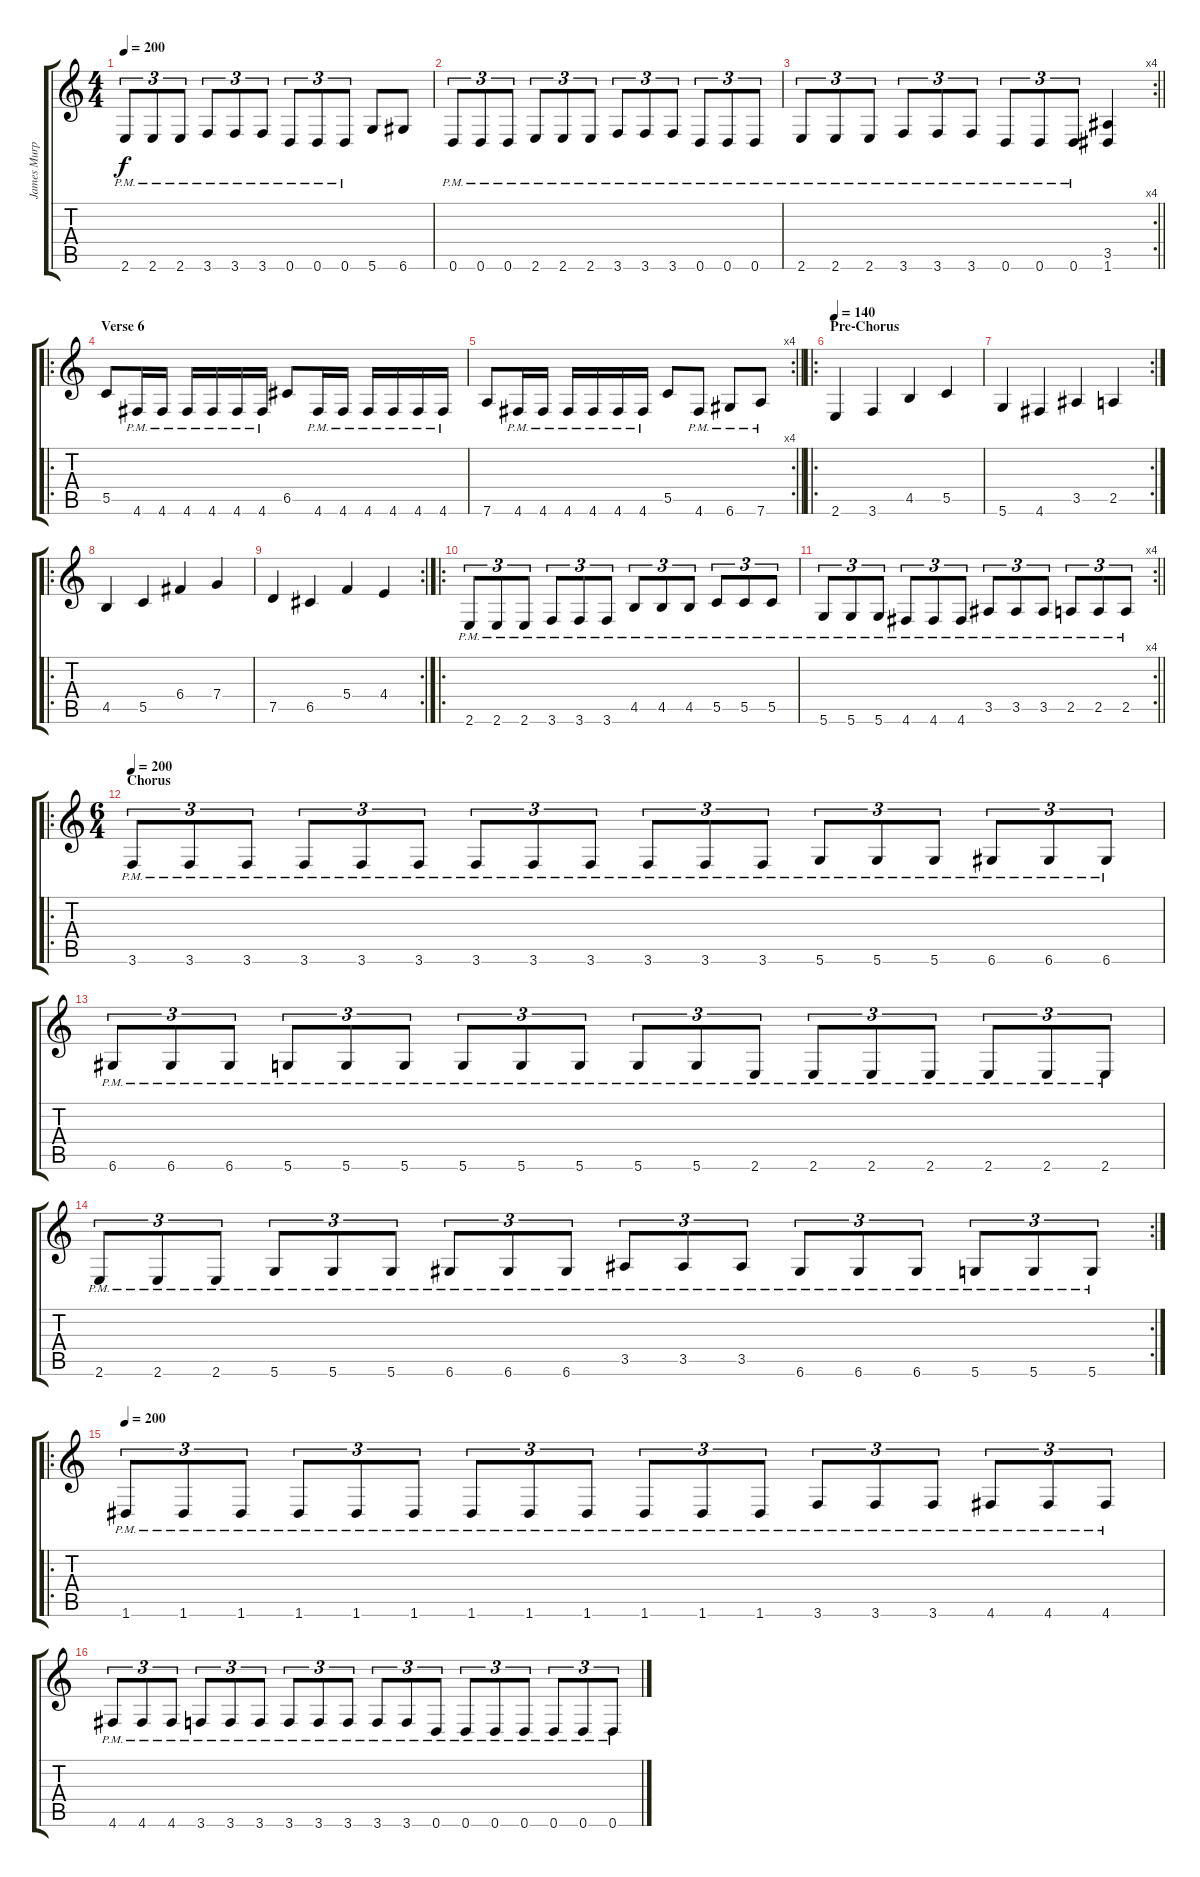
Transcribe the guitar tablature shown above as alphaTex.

\track ("James Murphy" "James Murp") {instrument distortionguitar}
\staff {score tabs}
\tuning (D4 A3 F3 C3 G2 D2) {hide}
\ts (4 4)
\tempo 200
\clef g2
\ks c
2.6{pm}.8{tu (3 2) dy f} 2.6{pm}.8{tu (3 2)} 2.6{pm}.8{tu (3 2)} 3.6{pm}.8{tu (3 2)} 3.6{pm}.8{tu (3 2)} 3.6{pm}.8{tu (3 2)} 0.6{pm}.8{tu (3 2)} 0.6{pm}.8{tu (3 2)} 0.6{pm}.8{tu (3 2)} 5.6.8 6.6.8 |
0.6{pm}.8{tu (3 2)} 0.6{pm}.8{tu (3 2)} 0.6{pm}.8{tu (3 2)} 2.6{pm}.8{tu (3 2)} 2.6{pm}.8{tu (3 2)} 2.6{pm}.8{tu (3 2)} 3.6{pm}.8{tu (3 2)} 3.6{pm}.8{tu (3 2)} 3.6{pm}.8{tu (3 2)} 0.6{pm}.8{tu (3 2)} 0.6{pm}.8{tu (3 2)} 0.6{pm}.8{tu (3 2)} |
\rc 4
\barLineRight lightlight
2.6{pm}.8{tu (3 2)} 2.6{pm}.8{tu (3 2)} 2.6{pm}.8{tu (3 2)} 3.6{pm}.8{tu (3 2)} 3.6{pm}.8{tu (3 2)} 3.6{pm}.8{tu (3 2)} 0.6{pm}.8{tu (3 2)} 0.6{pm}.8{tu (3 2)} 0.6{pm}.8{tu (3 2)} (3.5 1.6).4 |
\ro
\section ("" "Verse 6")
5.5.8 4.6{pm}.16 4.6{pm}.16 4.6{pm}.16 4.6{pm}.16 4.6{pm}.16 4.6{pm}.16 6.5.8 4.6{pm}.16 4.6{pm}.16 4.6{pm}.16 4.6{pm}.16 4.6{pm}.16 4.6{pm}.16 |
\rc 4
\barLineRight lightlight
7.6.8 4.6{pm}.16 4.6{pm}.16 4.6{pm}.16 4.6{pm}.16 4.6{pm}.16 4.6{pm}.16 5.5.8 4.6{pm}.8 6.6{pm}.8 7.6{pm}.8 |
\ro
\section ("" "Pre-Chorus")
\tempo 140
2.6.4 3.6.4 4.5.4 5.5.4 |
\rc 2
5.6.4 4.6.4 3.5.4 2.5.4 |
\ro
4.5.4 5.5.4 6.4.4 7.4.4 |
\rc 2
7.5.4 6.5.4 5.4.4 4.4.4 |
\ro
2.6{pm}.8{tu (3 2)} 2.6{pm}.8{tu (3 2)} 2.6{pm}.8{tu (3 2)} 3.6{pm}.8{tu (3 2)} 3.6{pm}.8{tu (3 2)} 3.6{pm}.8{tu (3 2)} 4.5{pm}.8{tu (3 2)} 4.5{pm}.8{tu (3 2)} 4.5{pm}.8{tu (3 2)} 5.5{pm}.8{tu (3 2)} 5.5{pm}.8{tu (3 2)} 5.5{pm}.8{tu (3 2)} |
\rc 4
\barLineRight lightlight
5.6{pm}.8{tu (3 2)} 5.6{pm}.8{tu (3 2)} 5.6{pm}.8{tu (3 2)} 4.6{pm}.8{tu (3 2)} 4.6{pm}.8{tu (3 2)} 4.6{pm}.8{tu (3 2)} 3.5{pm}.8{tu (3 2)} 3.5{pm}.8{tu (3 2)} 3.5{pm}.8{tu (3 2)} 2.5{pm}.8{tu (3 2)} 2.5{pm}.8{tu (3 2)} 2.5{pm}.8{tu (3 2)} |
\ro
\ts (6 4)
\section ("" "Chorus")
\tempo 200
3.6{pm}.8{tu (3 2)} 3.6{pm}.8{tu (3 2)} 3.6{pm}.8{tu (3 2)} 3.6{pm}.8{tu (3 2)} 3.6{pm}.8{tu (3 2)} 3.6{pm}.8{tu (3 2)} 3.6{pm}.8{tu (3 2)} 3.6{pm}.8{tu (3 2)} 3.6{pm}.8{tu (3 2)} 3.6{pm}.8{tu (3 2)} 3.6{pm}.8{tu (3 2)} 3.6{pm}.8{tu (3 2)} 5.6{pm}.8{tu (3 2)} 5.6{pm}.8{tu (3 2)} 5.6{pm}.8{tu (3 2)} 6.6{pm}.8{tu (3 2)} 6.6{pm}.8{tu (3 2)} 6.6{pm}.8{tu (3 2)} |
6.6{pm}.8{tu (3 2)} 6.6{pm}.8{tu (3 2)} 6.6{pm}.8{tu (3 2)} 5.6{pm}.8{tu (3 2)} 5.6{pm}.8{tu (3 2)} 5.6{pm}.8{tu (3 2)} 5.6{pm}.8{tu (3 2)} 5.6{pm}.8{tu (3 2)} 5.6{pm}.8{tu (3 2)} 5.6{pm}.8{tu (3 2)} 5.6{pm}.8{tu (3 2)} 2.6{pm}.8{tu (3 2)} 2.6{pm}.8{tu (3 2)} 2.6{pm}.8{tu (3 2)} 2.6{pm}.8{tu (3 2)} 2.6{pm}.8{tu (3 2)} 2.6{pm}.8{tu (3 2)} 2.6{pm}.8{tu (3 2)} |
\rc 2
2.6{pm}.8{tu (3 2)} 2.6{pm}.8{tu (3 2)} 2.6{pm}.8{tu (3 2)} 5.6{pm}.8{tu (3 2)} 5.6{pm}.8{tu (3 2)} 5.6{pm}.8{tu (3 2)} 6.6{pm}.8{tu (3 2)} 6.6{pm}.8{tu (3 2)} 6.6{pm}.8{tu (3 2)} 3.5{pm}.8{tu (3 2)} 3.5{pm}.8{tu (3 2)} 3.5{pm}.8{tu (3 2)} 6.6{pm}.8{tu (3 2)} 6.6{pm}.8{tu (3 2)} 6.6{pm}.8{tu (3 2)} 5.6{pm}.8{tu (3 2)} 5.6{pm}.8{tu (3 2)} 5.6{pm}.8{tu (3 2)} |
\ro
\tempo 200
1.6{pm}.8{tu (3 2)} 1.6{pm}.8{tu (3 2)} 1.6{pm}.8{tu (3 2)} 1.6{pm}.8{tu (3 2)} 1.6{pm}.8{tu (3 2)} 1.6{pm}.8{tu (3 2)} 1.6{pm}.8{tu (3 2)} 1.6{pm}.8{tu (3 2)} 1.6{pm}.8{tu (3 2)} 1.6{pm}.8{tu (3 2)} 1.6{pm}.8{tu (3 2)} 1.6{pm}.8{tu (3 2)} 3.6{pm}.8{tu (3 2)} 3.6{pm}.8{tu (3 2)} 3.6{pm}.8{tu (3 2)} 4.6{pm}.8{tu (3 2)} 4.6{pm}.8{tu (3 2)} 4.6{pm}.8{tu (3 2)} |
4.6{pm}.8{tu (3 2)} 4.6{pm}.8{tu (3 2)} 4.6{pm}.8{tu (3 2)} 3.6{pm}.8{tu (3 2)} 3.6{pm}.8{tu (3 2)} 3.6{pm}.8{tu (3 2)} 3.6{pm}.8{tu (3 2)} 3.6{pm}.8{tu (3 2)} 3.6{pm}.8{tu (3 2)} 3.6{pm}.8{tu (3 2)} 3.6{pm}.8{tu (3 2)} 0.6{pm}.8{tu (3 2)} 0.6{pm}.8{tu (3 2)} 0.6{pm}.8{tu (3 2)} 0.6{pm}.8{tu (3 2)} 0.6{pm}.8{tu (3 2)} 0.6{pm}.8{tu (3 2)} 0.6{pm}.8{tu (3 2)}
